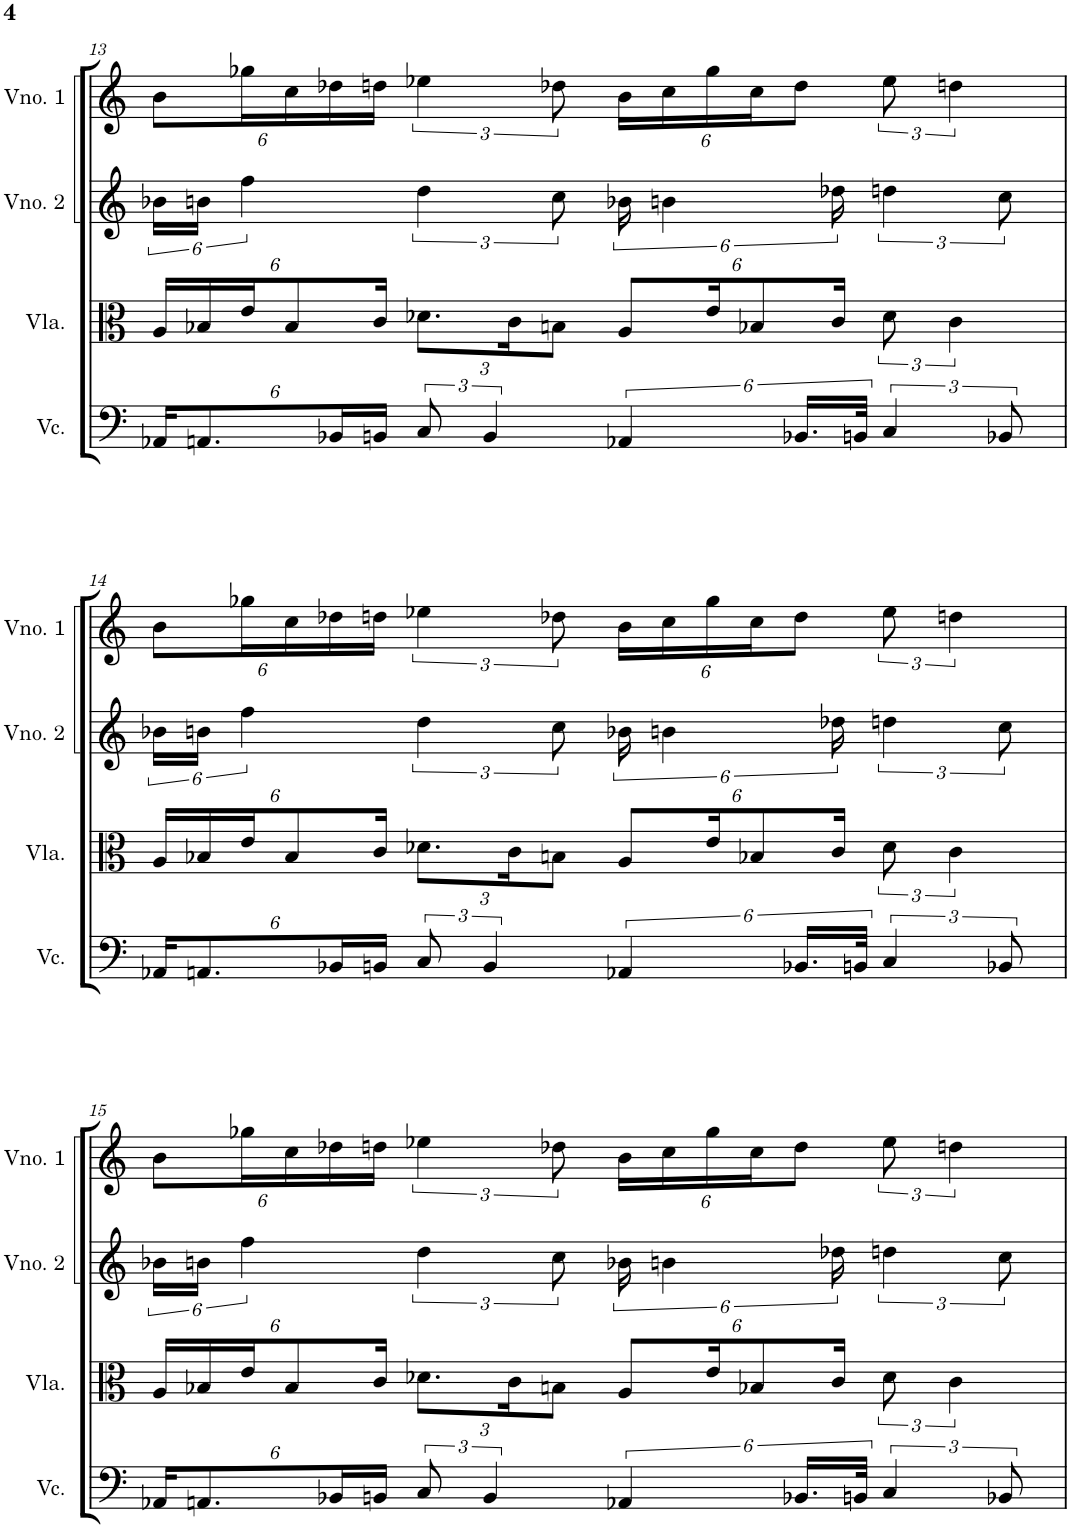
**kern	**kern	**kern	**kern
*part4	*part3	*part2	*part1
*staff4	*staff3	*staff2	*staff1
*I"Violoncelo	*I"Viola	*I"Violino 2	*I"Violino 1
*I'Vc.	*I'Vla.	*I'Vno. 2	*I'Vno. 1
!!LO:PB:g=z
*clefF4	*clefC3	*clefG2	*clefG2
*k[]	*k[]	*k[]	*k[]
*M4/4	*M4/4	*M4/4	*M4/4
*Xbrackettup	*Xbrackettup	*	*Xbrackettup
=13	=13	=13	=13
24AA-X/KL	24A/LL	24b-X\LL	12b\L
12.AAn/	24B-X/	24bn\JJ	.
.	24e/J	6ff\	24gg-X\L
.	12B-/	.	24cc\
24BB-X/L	.	.	24dd-X\
24BBn/JJ	24c/Jk	.	24ddn\JJ
*brackettup	*	*	*brackettup
12C/	12.d-X\L	6dd\	6ee-X\
6BB/	.	.	.
.	24c\K	.	.
.	12Bn\J	12cc\	12dd-X\
*	*	*	*Xbrackettup
6AA-X/	12A/L	24b-X\	24b\LL
.	.	6bn\	24cc\
.	24e/K	.	24gg-\
.	12B-X/	.	24cc\J
24.BB-X/LL	.	.	12dd-\J
.	24c/Jk	24dd-X\	.
48BBn/JJk	.	.	.
*	*brackettup	*	*brackettup
6C/	12d-\	6ddn\	12ee-\
.	6c\	.	6ddn\
12BB-X/	.	12cc\	.
!!LO:LB:g=z
=14	=14	=14	=14
*Xbrackettup	*Xbrackettup	*	*Xbrackettup
24AA-X/KL	24A/LL	24b-X\LL	12b\L
12.AAn/	24B-X/	24bn\JJ	.
.	24e/J	6ff\	24gg-X\L
.	12B-/	.	24cc\
24BB-X/L	.	.	24dd-X\
24BBn/JJ	24c/Jk	.	24ddn\JJ
*brackettup	*	*	*brackettup
12C/	12.d-X\L	6dd\	6ee-X\
6BB/	.	.	.
.	24c\K	.	.
.	12Bn\J	12cc\	12dd-X\
*	*	*	*Xbrackettup
6AA-X/	12A/L	24b-X\	24b\LL
.	.	6bn\	24cc\
.	24e/K	.	24gg-\
.	12B-X/	.	24cc\J
24.BB-X/LL	.	.	12dd-\J
.	24c/Jk	24dd-X\	.
48BBn/JJk	.	.	.
*	*brackettup	*	*brackettup
6C/	12d-\	6ddn\	12ee-\
.	6c\	.	6ddn\
12BB-X/	.	12cc\	.
!!LO:LB:g=z
=15	=15	=15	=15
*Xbrackettup	*Xbrackettup	*	*Xbrackettup
24AA-X/KL	24A/LL	24b-X\LL	12b\L
12.AAn/	24B-X/	24bn\JJ	.
.	24e/J	6ff\	24gg-X\L
.	12B-/	.	24cc\
24BB-X/L	.	.	24dd-X\
24BBn/JJ	24c/Jk	.	24ddn\JJ
*brackettup	*	*	*brackettup
12C/	12.d-X\L	6dd\	6ee-X\
6BB/	.	.	.
.	24c\K	.	.
.	12Bn\J	12cc\	12dd-X\
*	*	*	*Xbrackettup
6AA-X/	12A/L	24b-X\	24b\LL
.	.	6bn\	24cc\
.	24e/K	.	24gg-\
.	12B-X/	.	24cc\J
24.BB-X/LL	.	.	12dd-\J
.	24c/Jk	24dd-X\	.
48BBn/JJk	.	.	.
*	*brackettup	*	*brackettup
6C/	12d-\	6ddn\	12ee-\
.	6c\	.	6ddn\
12BB-X/	.	12cc\	.
=	=	=	=
*-	*-	*-	*-
